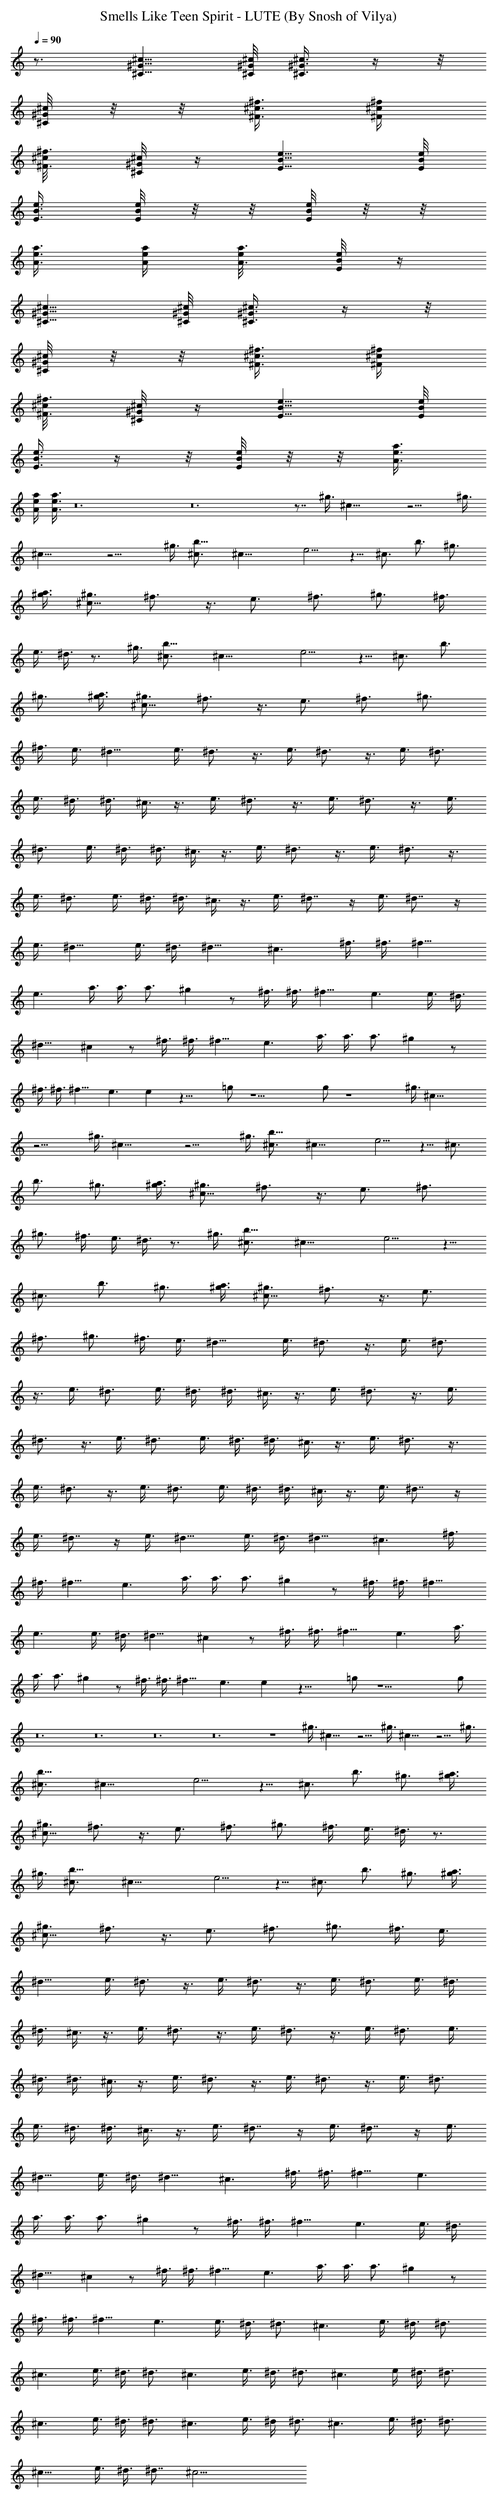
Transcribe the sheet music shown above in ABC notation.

X:1
T:Smells Like Teen Spirit - LUTE (By Snosh of Vilya)
L:1/4
Q:90
K:C
z3/4 [^c5/8^G5/8^C5/8] [^c/8^G/8^C/8] [^c3/8^G3/8^C3/8] z/4  z/8
[^C/8^G/8^c/8] z/8  z/8 [^f3/8^c3/8^F3/8] [^f/4^c/4^F/4]
[^f3/8^c/8^F3/8] [^C/8^G/8^c/4] z/4 [e5/8B5/8E5/8] [e/8B/8E/8]
[e3/8B3/8E3/8] [E/8B/8e/8] z/8  z/8 [E/8B/8e/8] z/8  z/8
[a3/8e3/8A3/8] [a/4e/4A/4] [a3/8e/8A3/8] [E/8B/8e/4] z/4
[^c5/8^G5/8^C5/8] [^c/8^G/8^C/8] [^c3/8^G3/8^C3/8] z/4  z/8
[^C/8^G/8^c/8] z/8  z/8 [^f3/8^c3/8^F3/8] [^f/4^c/4^F/4]
[^f3/8^c/8^F3/8] [^C/8^G/8^c/4] z/4 [e5/8B5/8E5/8] [e/8B/8E/8]
[e3/8B3/8E3/8] z/4  z/8 [E/8B/8e/8] z/8  z/8 [a3/8e3/8A3/8]
[a/4e/4A/4] [a3/8e3/8A3/8] z12 z12 z7/8 ^g3/8 ^c27/8 z9/4 ^g3/8
^c27/8 z9/4 ^g3/8 [b9/8^c3/4] [^c21/8z3/4] e5/4 z5/8 ^c3/4 b3/4 ^g3/4
[a3/8^g3/8] [^g3/4^c27/8] ^f3/4 z3/8 e3/4 [^f3/4z3/8] ^g3/4 ^f3/8
e3/8 ^d3/8 z3/4 ^g3/8 [b9/8^c3/4] [^c21/8z3/4] e5/4 z5/8 ^c3/4 b3/4
^g3/4 [a3/8^g3/8] [^g3/4^c27/8] ^f3/4 z3/8 e3/4 [^f3/4z3/8] ^g3/4
^f3/8 e3/8 [^d11/8z9/8] e3/8 ^d3/4 z3/8 e3/8 ^d3/4 z3/8 e3/8 ^d3/4
e3/8 ^d3/8 ^d3/8 ^c3/8 z3/8 e3/8 ^d3/4 z3/8 e3/8 ^d3/4 z3/8 e3/8
^d3/4 e3/8 ^d3/8 ^d3/8 ^c3/8 z3/8 e3/8 ^d3/4 z3/8 e3/8 ^d3/4 z3/8
e3/8 ^d3/4 e3/8 ^d3/8 ^d3/8 ^c3/8 z3/8 e3/8 ^d7/8 z/4 e3/8 ^d7/8 z/4
e3/8 [^d9/8z3/4] e3/8 ^d3/8 [^d9/8z3/4] ^c3/2 ^f3/8 ^f3/8 [^f9/8z3/4]
e3/2 a3/8 a3/8 a3/4 ^g z/2 ^f3/8 ^f3/8 [^f9/8z3/4] e3/2 e3/8 ^d3/8
[^d9/8z3/4] ^c z/2 ^f3/8 ^f3/8 [^f9/8z3/4] e3/2 a3/8 a3/8 a3/4 ^g z/2
^f3/8 ^f3/8 [^f9/8z3/4] e3/2 e z19/8 =g/2 z11/2 g/2 z4 ^g3/8 ^c27/8
z9/4 ^g3/8 ^c27/8 z9/4 ^g3/8 [b9/8^c3/4] [^c21/8z3/4] e5/4 z5/8 ^c3/4
b3/4 ^g3/4 [a3/8^g3/8] [^g3/4^c27/8] ^f3/4 z3/8 e3/4 [^f3/4z3/8]
^g3/4 ^f3/8 e3/8 ^d3/8 z3/4 ^g3/8 [b9/8^c3/4] [^c21/8z3/4] e5/4 z5/8
^c3/4 b3/4 ^g3/4 [a3/8^g3/8] [^g3/4^c27/8] ^f3/4 z3/8 e3/4
[^f3/4z3/8] ^g3/4 ^f3/8 e3/8 [^d11/8z9/8] e3/8 ^d3/4 z3/8 e3/8 ^d3/4
z3/8 e3/8 ^d3/4 e3/8 ^d3/8 ^d3/8 ^c3/8 z3/8 e3/8 ^d3/4 z3/8 e3/8
^d3/4 z3/8 e3/8 ^d3/4 e3/8 ^d3/8 ^d3/8 ^c3/8 z3/8 e3/8 ^d3/4 z3/8
e3/8 ^d3/4 z3/8 e3/8 ^d3/4 e3/8 ^d3/8 ^d3/8 ^c3/8 z3/8 e3/8 ^d7/8 z/4
e3/8 ^d7/8 z/4 e3/8 [^d9/8z3/4] e3/8 ^d3/8 [^d9/8z3/4] ^c3/2 ^f3/8
^f3/8 [^f9/8z3/4] e3/2 a3/8 a3/8 a3/4 ^g z/2 ^f3/8 ^f3/8 [^f9/8z3/4]
e3/2 e3/8 ^d3/8 [^d9/8z3/4] ^c z/2 ^f3/8 ^f3/8 [^f9/8z3/4] e3/2 a3/8
a3/8 a3/4 ^g z/2 ^f3/8 ^f3/8 [^f9/8z3/4] e3/2 e z19/8 =g/2 z11/2 g/2
z12 z12 z12 z12 z4 ^g3/8 ^c27/8 z9/4 ^g3/8 ^c27/8 z9/4 ^g3/8
[b9/8^c3/4] [^c21/8z3/4] e5/4 z5/8 ^c3/4 b3/4 ^g3/4 [a3/8^g3/8]
[^g3/4^c27/8] ^f3/4 z3/8 e3/4 [^f3/4z3/8] ^g3/4 ^f3/8 e3/8 ^d3/8 z3/4
^g3/8 [b9/8^c3/4] [^c21/8z3/4] e5/4 z5/8 ^c3/4 b3/4 ^g3/4 [a3/8^g3/8]
[^g3/4^c27/8] ^f3/4 z3/8 e3/4 [^f3/4z3/8] ^g3/4 ^f3/8 e3/8
[^d11/8z9/8] e3/8 ^d3/4 z3/8 e3/8 ^d3/4 z3/8 e3/8 ^d3/4 e3/8 ^d3/8
^d3/8 ^c3/8 z3/8 e3/8 ^d3/4 z3/8 e3/8 ^d3/4 z3/8 e3/8 ^d3/4 e3/8
^d3/8 ^d3/8 ^c3/8 z3/8 e3/8 ^d3/4 z3/8 e3/8 ^d3/4 z3/8 e3/8 ^d3/4
e3/8 ^d3/8 ^d3/8 ^c3/8 z3/8 e3/8 ^d7/8 z/4 e3/8 ^d7/8 z/4 e3/8
[^d9/8z3/4] e3/8 ^d3/8 [^d9/8z3/4] ^c3/2 ^f3/8 ^f3/8 [^f9/8z3/4] e3/2
a3/8 a3/8 a3/4 ^g z/2 ^f3/8 ^f3/8 [^f9/8z3/4] e3/2 e3/8 ^d3/8
[^d9/8z3/4] ^c z/2 ^f3/8 ^f3/8 [^f9/8z3/4] e3/2 a3/8 a3/8 a3/4 ^g z/2
^f3/8 ^f3/8 [^f9/8z3/4] e3/2 e3/8 ^d3/8 ^d3/4 ^c3/2 e3/8 ^d3/8 ^d3/4
^c3/2 e3/8 ^d3/8 ^d3/4 ^c3/2 e3/8 ^d3/8 ^d3/4 ^c3/2 e/4 ^d3/8 ^d3/4
^c3/2 e3/8 ^d3/8 ^d3/4 ^c3/2 e3/8 ^d/4 ^d3/4 ^c3/2 e3/8 ^d3/8 ^d3/4
^c13/8 e3/8 ^d3/8 ^d7/8 ^c23/4
